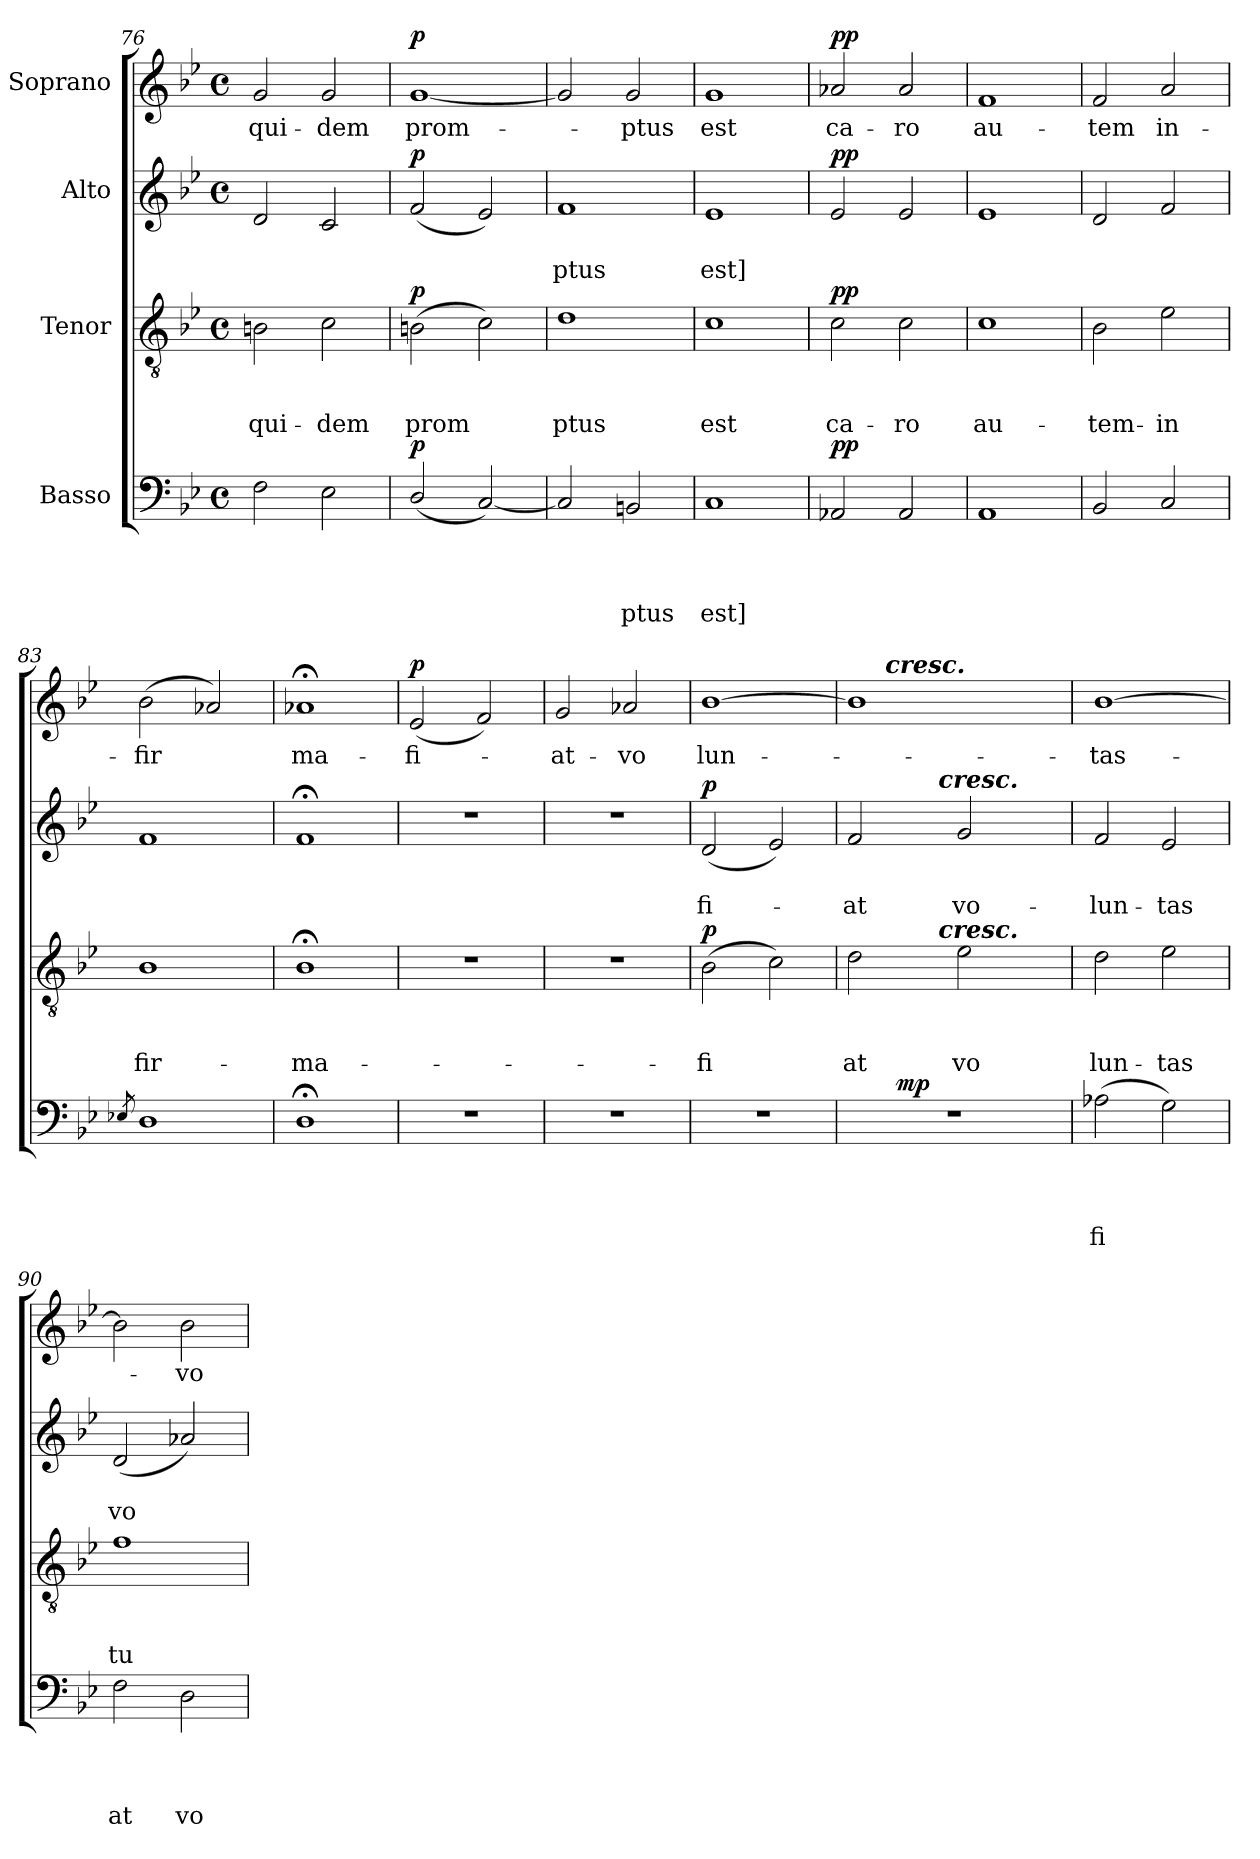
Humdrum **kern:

**kern	**text	**text	**text	**text	**dynam	**kern	**text	**text	**text	**dynam	**kern	**text	**text	**dynam	**kern	**text	**dynam
*part4	*part4	*part4	*part4	*part4	*part4	*part3	*part3	*part3	*part3	*part3	*part2	*part2	*part2	*part2	*part1	*part1	*part1
*staff4	*staff4	*staff4	*staff4	*staff4	*staff4	*staff3	*staff3	*staff3	*staff3	*staff3	*staff2	*staff2	*staff2	*staff2	*staff1	*staff1	*staff1
*I"Basso	*	*	*	*	*	*I"Tenor	*	*	*	*	*I"Alto	*	*	*	*I"Soprano	*	*
*clefF4	*	*	*	*	*	*clefGv2	*	*	*	*	*clefG2	*	*	*	*clefG2	*	*
*k[b-e-]	*	*	*	*	*	*k[b-e-]	*	*	*	*	*k[b-e-]	*	*	*	*k[b-e-]	*	*
*B-:	*	*	*	*	*	*B-:	*	*	*	*	*B-:	*	*	*	*B-:	*	*
*M4/4	*	*	*	*	*	*M4/4	*	*	*	*	*M4/4	*	*	*	*M4/4	*	*
*met(c)	*	*	*	*	*	*met(c)	*	*	*	*	*met(c)	*	*	*	*met(c)	*	*
=76	=76	=76	=76	=76	=76	=76	=76	=76	=76	=76	=76	=76	=76	=76	=76	=76	=76
!	!	!	!	!	!	!	!	!	!LO:LY:b	!	!	!	!	!	!	!LO:LY:b	!
2F\	.	.	.	.	.	2Bn\	.	.	qui-	.	2d/	.	.	.	2g/	qui-	.
!	!	!	!	!	!	!	!	!	!LO:LY:b	!	!	!	!	!	!	!LO:LY:b	!
2E-\	.	.	.	.	.	2c\	.	.	-dem	.	2c/	.	.	.	2g/	-dem	.
!!LO:LB:g=z
=77	=77	=77	=77	=77	=77	=77	=77	=77	=77	=77	=77	=77	=77	=77	=77	=77	=77
!	!	!	!	!	!LO:DY:a	!	!	!	!LO:LY:b	!LO:DY:a	!	!	!	!LO:DY:a	!	!LO:LY:b	!LO:DY:a
(<2D/	.	.	.	.	p	(>2Bn\	.	.	prom	p	(<2f/	.	.	p	[<1g	prom-	p
[<2C/)	.	.	.	.	.	2c\)	.	.	.	.	2e-/)	.	.	.	.	.	.
=78	=78	=78	=78	=78	=78	=78	=78	=78	=78	=78	=78	=78	=78	=78	=78	=78	=78
!	!	!	!	!	!	!	!	!	!LO:LY:b	!	!	!	!LO:LY:b	!	!	!	!
2C/]	.	.	.	.	.	1d	.	.	ptus	.	1f	.	ptus	.	2g/]	.	.
!	!	!	!	!LO:LY:b	!	!	!	!	!	!	!	!	!	!	!	!LO:LY:b	!
2BBn/	.	.	.	ptus	.	.	.	.	.	.	.	.	.	.	2g/	-ptus	.
=79	=79	=79	=79	=79	=79	=79	=79	=79	=79	=79	=79	=79	=79	=79	=79	=79	=79
!	!	!	!	!LO:LY:b	!	!	!	!	!LO:LY:b	!	!	!	!LO:LY:b	!	!	!LO:LY:b	!
1C	.	.	.	est]	.	1c	.	.	est	.	1e-	.	est]	.	1g	est	.
=80	=80	=80	=80	=80	=80	=80	=80	=80	=80	=80	=80	=80	=80	=80	=80	=80	=80
!	!	!	!	!	!LO:DY:a	!	!	!	!LO:LY:b	!LO:DY:a	!	!	!	!LO:DY:a	!	!LO:LY:b	!LO:DY:a
2AA-X/	.	.	.	.	pp	2c\	.	.	ca-	pp	2e-/	.	.	pp	2a-X/	ca-	pp
!	!	!	!	!	!	!	!	!	!LO:LY:b	!	!	!	!	!	!	!LO:LY:b	!
2AA-/	.	.	.	.	.	2c\	.	.	-ro	.	2e-/	.	.	.	2a-/	-ro	.
=81	=81	=81	=81	=81	=81	=81	=81	=81	=81	=81	=81	=81	=81	=81	=81	=81	=81
!	!	!	!	!	!	!	!	!	!LO:LY:b	!	!	!	!	!	!	!LO:LY:b	!
1AA	.	.	.	.	.	1c	.	.	au-	.	1e-	.	.	.	1f	au-	.
=82	=82	=82	=82	=82	=82	=82	=82	=82	=82	=82	=82	=82	=82	=82	=82	=82	=82
!	!	!	!	!	!	!	!	!	!LO:LY:b	!	!	!	!	!	!	!LO:LY:b	!
2BB-/	.	.	.	.	.	2B-\	.	.	-tem-	.	2d/	.	.	.	2f/	-tem	.
!	!	!	!	!	!	!	!	!	!LO:LY:b	!	!	!	!	!	!	!LO:LY:b	!
2C/	.	.	.	.	.	2e-\	.	.	-in	.	2f/	.	.	.	2a/	in-	.
=83	=83	=83	=83	=83	=83	=83	=83	=83	=83	=83	=83	=83	=83	=83	=83	=83	=83
8qE-X/	.	.	.	.	.	.	.	.	.	.	.	.	.	.	.	.	.
!	!	!	!	!	!	!	!	!	!LO:LY:b	!	!	!	!	!	!	!LO:LY:b	!
1D	.	.	.	.	.	1B-	.	.	fir-	.	1f	.	.	.	(>2b-\	-fir	.
.	.	.	.	.	.	.	.	.	.	.	.	.	.	.	2a-X/)	.	.
=84	=84	=84	=84	=84	=84	=84	=84	=84	=84	=84	=84	=84	=84	=84	=84	=84	=84
!	!	!	!	!	!	!	!	!	!LO:LY:b	!	!	!	!	!	!	!LO:LY:b	!
1D;<	.	.	.	.	.	1B-;<	.	.	-ma-	.	1f;	.	.	.	1a-X;	ma-	.
=85	=85	=85	=85	=85	=85	=85	=85	=85	=85	=85	=85	=85	=85	=85	=85	=85	=85
!	!	!	!	!	!	!	!	!	!	!	!	!	!	!	!	!LO:LY:b	!LO:DY:a
1r	.	.	.	.	.	1r	.	.	.	.	1r	.	.	.	(<2e-/	-fi-	p
.	.	.	.	.	.	.	.	.	.	.	.	.	.	.	2f/)	.	.
!!LO:PB:g=z
=86	=86	=86	=86	=86	=86	=86	=86	=86	=86	=86	=86	=86	=86	=86	=86	=86	=86
!	!	!	!	!	!	!	!	!	!	!	!	!	!	!	!	!LO:LY:b	!
1r	.	.	.	.	.	1r	.	.	.	.	1r	.	.	.	2g/	-at-	.
!	!	!	!	!	!	!	!	!	!	!	!	!	!	!	!	!LO:LY:b	!
.	.	.	.	.	.	.	.	.	.	.	.	.	.	.	2a-X/	-vo	.
=87	=87	=87	=87	=87	=87	=87	=87	=87	=87	=87	=87	=87	=87	=87	=87	=87	=87
!	!	!	!	!	!	!	!	!	!LO:LY:b	!LO:DY:a	!	!	!LO:LY:b	!LO:DY:a	!	!LO:LY:b	!
1r	.	.	.	.	.	(>2B-\	.	.	-fi	p	(<2d/	.	fi-	p	[>1b-	lun-	.
.	.	.	.	.	.	2c\)	.	.	.	.	2e-/)	.	.	.	.	.	.
=88	=88	=88	=88	=88	=88	=88	=88	=88	=88	=88	=88	=88	=88	=88	=88	=88	=88
!	!	!	!	!	!	!	!	!	!LO:LY:b	!	!	!	!LO:LY:b	!	!	!	!
*^	*	*	*	*	*	*^	*	*	*	*	*^	*	*	*	*^	*	*
1r	8..ryy	.	.	.	.	.	2d\	4..ryy	.	.	at	.	2f/	4..ryy	.	-at	.	1b-]	8.ryy	.	.
!	!	!	!	!	!	!	!	!	!	!	!	!	!	!	!	!	!	!	!LO:TX:a:Bi:t=cresc.	!	!
.	.	.	.	.	.	.	.	.	.	.	.	.	.	.	.	.	.	.	2ryy	.	.
!	!	!	!	!	!	!LO:DY:a	!	!	!	!	!	!	!	!	!	!	!	!	!	!	!
.	2ryy	.	.	.	.	mp	.	.	.	.	.	.	.	.	.	.	.	.	.	.	.
!	!	!	!	!	!	!	!	!	!	!	!	!	!	!LO:TX:a:Bi:t=cresc.	!	!	!	!	!	!	!
!	!	!	!	!	!	!	!	!LO:TX:a:Bi:t=cresc.	!	!	!	!	!	!	!	!	!	!	!	!	!
.	.	.	.	.	.	.	.	2ryy	.	.	.	.	.	2ryy	.	.	.	.	.	.	.
!	!	!	!	!	!	!	!	!	!	!	!LO:LY:b	!	!	!	!	!LO:LY:b	!	!	!	!	!
.	.	.	.	.	.	.	2e-\	.	.	.	vo	.	2g/	.	.	vo-	.	.	.	.	.
.	.	.	.	.	.	.	.	.	.	.	.	.	.	.	.	.	.	.	4ryy	.	.
.	4ryy	.	.	.	.	.	.	.	.	.	.	.	.	.	.	.	.	.	.	.	.
.	.	.	.	.	.	.	.	16ryy	.	.	.	.	.	16ryy	.	.	.	.	16ryy	.	.
.	32ryy	.	.	.	.	.	.	.	.	.	.	.	.	.	.	.	.	.	.	.	.
=89	=89	=89	=89	=89	=89	=89	=89	=89	=89	=89	=89	=89	=89	=89	=89	=89	=89	=89	=89	=89	=89
!LO:TX:b:Bi:t=cresc.	!	!	!	!	!	!	!	!	!	!	!	!	!	!	!	!	!	!	!	!	!
!	!	!	!	!	!LO:LY:b	!	!	!	!	!	!LO:LY:b	!	!	!	!	!LO:LY:b	!	!	!	!LO:LY:b	!
*v	*v	*	*	*	*	*	*	*	*	*	*	*	*v	*v	*	*	*	*v	*v	*	*
*	*	*	*	*	*	*v	*v	*	*	*	*	*	*	*	*	*	*	*
(>2A-X\	.	.	.	fi	.	2d\	.	.	lun-	.	2f/	.	-lun-	.	[>1b-	-tas-	.
!	!	!	!	!	!	!	!	!	!LO:LY:b	!	!	!	!LO:LY:b	!	!	!	!
2G\)	.	.	.	.	.	2e-\	.	.	-tas	.	2e-/	.	-tas	.	.	.	.
=90	=90	=90	=90	=90	=90	=90	=90	=90	=90	=90	=90	=90	=90	=90	=90	=90	=90
!	!	!	!	!LO:LY:b	!	!	!	!	!LO:LY:b	!	!	!	!LO:LY:b	!	!	!	!
2F\	.	.	.	at	.	1f	.	.	tu-	.	(<2d/	.	vo	.	2b-\]	.	.
!	!	!	!	!LO:LY:b	!	!	!	!	!	!	!	!	!	!	!	!LO:LY:b	!
2D\	.	.	.	vo-	.	.	.	.	.	.	2a-X/)	.	.	.	2b-\	-vo-	.
=	=	=	=	=	=	=	=	=	=	=	=	=	=	=	=	=	=
*-	*-	*-	*-	*-	*-	*-	*-	*-	*-	*-	*-	*-	*-	*-	*-	*-	*-
